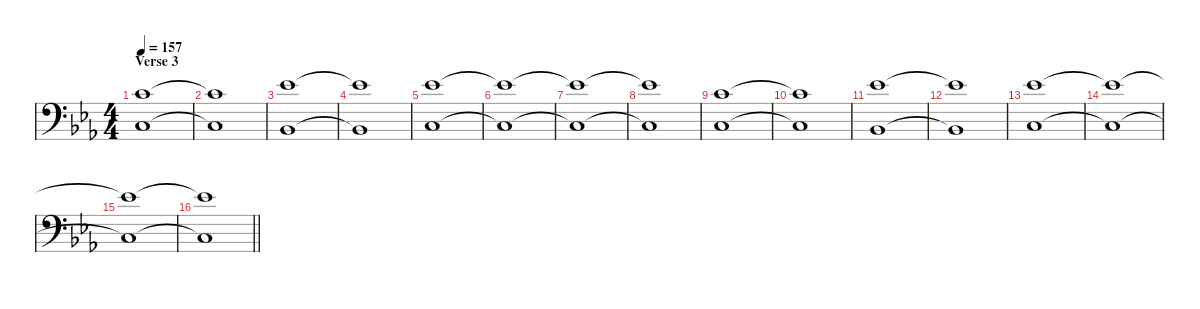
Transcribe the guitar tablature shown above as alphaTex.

\defaultSystemsLayout 4
\hideDynamics
\bracketExtendMode nobrackets
\singleTrackTrackNamePolicy hidden
\multiTrackTrackNamePolicy hidden
\firstSystemTrackNameMode fullname
\firstSystemTrackNameOrientation horizontal
\otherSystemsTrackNameOrientation horizontal
\track ("Strings" "vln.") {instrument stringensemble1}
\staff {score}
\tuning (E4 B3 G3 D3 A2 E2)
\ts (4 4)
\section ("" "Verse 3")
\tempo 157
\clef f4
\ks cminor
(5.3{acc forcenatural} 3.5{acc forcenatural}).1{dy f beam Down} |
(5.3{t acc forcenatural} 3.5{t acc forcenatural}).1{beam Down} |
(8.3{acc b} 1.5{acc b}).1{beam Down} |
(8.3{t acc b} 1.5{t acc b}).1{beam Down} |
(8.3{acc b} 3.5{acc forcenatural}).1{beam Down} |
(8.3{t acc b} 3.5{t acc forcenatural}).1{beam Down} |
(8.3{t acc b} 3.5{t acc forcenatural}).1{beam Down} |
(8.3{t acc b} 3.5{t acc forcenatural}).1{beam Down} |
(5.3{acc forcenatural} 3.5{acc forcenatural}).1{beam Down} |
(5.3{t acc forcenatural} 3.5{t acc forcenatural}).1{beam Down} |
(8.3{acc b} 1.5{acc b}).1{beam Down} |
(8.3{t acc b} 1.5{t acc b}).1{beam Down} |
(8.3{acc b} 3.5{acc forcenatural}).1{beam Down} |
(8.3{t acc b} 3.5{t acc forcenatural}).1{beam Down} |
(8.3{t acc b} 3.5{t acc forcenatural}).1{beam Down} |
\barLineRight lightlight
(8.3{t acc b} 3.5{t acc forcenatural}).1{beam Down}
